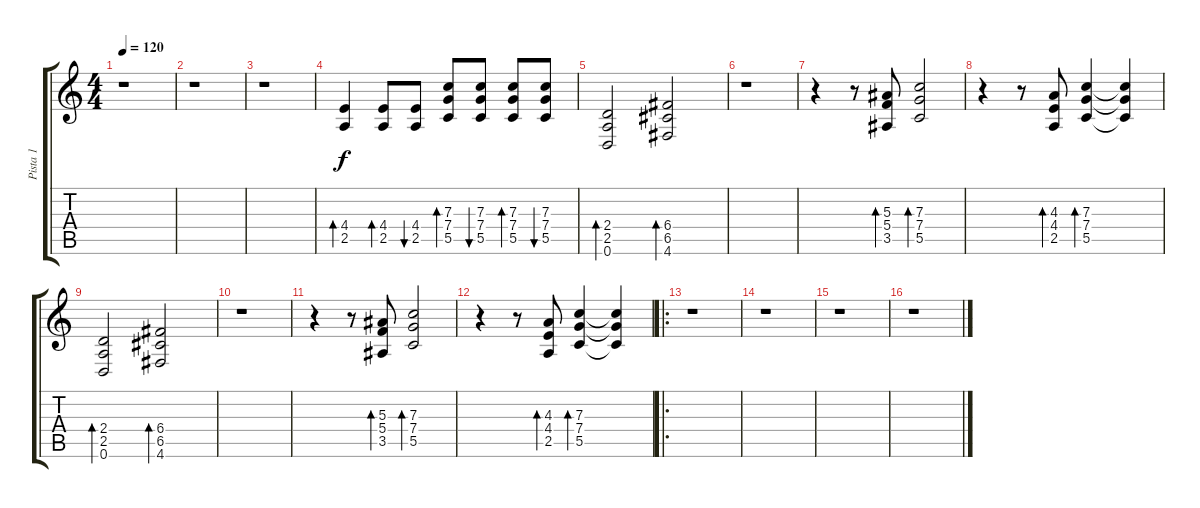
\track ("Pista 1" "Pista 1") {instrument acousticguitarsteel}
\staff {score tabs}
\tuning (D4 A3 F3 C3 G2 D2) {hide}
\ts (4 4)
\tempo 120
\clef g2
\ks c
r.1{dy f} |
r.1 |
r.1 |
(4.4 2.5).4{bd 60} (4.4 2.5).8{bd 60} (4.4 2.5).8{bu 60} (7.3 7.4 5.5).8{bd 60} (7.3 7.4 5.5).8{bu 60} (7.3 7.4 5.5).8{bd 60} (7.3 7.4 5.5).8{bu 60} |
(2.4 2.5 0.6).2{bd 120} (6.4 6.5 4.6).2{bd 120} |
r.1 |
r.4 r.8 (5.3 5.4 3.5).8{bd 120} (7.3 7.4 5.5).2{bd 120} |
r.4 r.8 (4.3 4.4 2.5).8{bd 120} (7.3 7.4 5.5).4{bd 120} (7.3{t} 7.4{t} 5.5{t}).4 |
(2.4 2.5 0.6).2{bd 120} (6.4 6.5 4.6).2{bd 120} |
r.1 |
r.4 r.8 (5.3 5.4 3.5).8{bd 120} (7.3 7.4 5.5).2{bd 120} |
r.4 r.8 (4.3 4.4 2.5).8{bd 120} (7.3 7.4 5.5).4{bd 120} (7.3{t} 7.4{t} 5.5{t}).4 |
\ro
r.1 |
r.1 |
r.1 |
r.1
